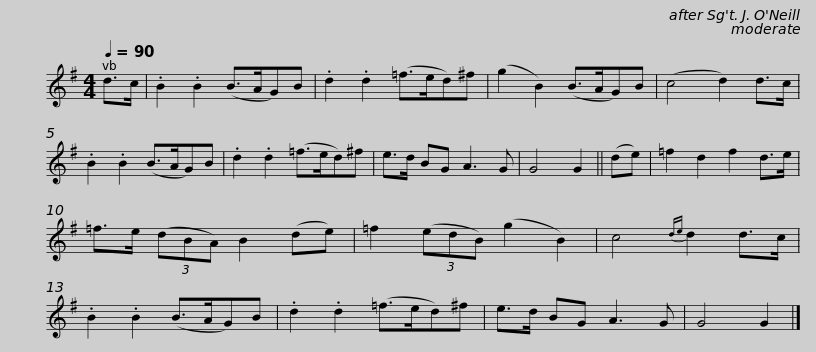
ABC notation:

X:1
L:1/8
Q:1/4=90
M:4/4
I:linebreak $
K:G
V:1 treble
V:1
 d>c | .B2 .B2 (B>AG)B | .d2 .d2 (=f>ed)^f | (g2 B2) (B>AG)B | (c4 d2) d>c | %5
 .B2 .B2 (B>AG)B | .d2 .d2 (=f>ed)^f |$ e>d BG A3 G | G4 G2 || (de) | %10
 =f2 d2 f2 d>e | =f>e (3(dBA) B2 (de) | =f2 (3(edB) (g2 B2) | c4{de} d2 d>c | .B2 .B2 (B>AG)B |$ %15
 .d2 .d2 (=f>ed)^f | e>d BG A3 G | G4 G2 |] %18
